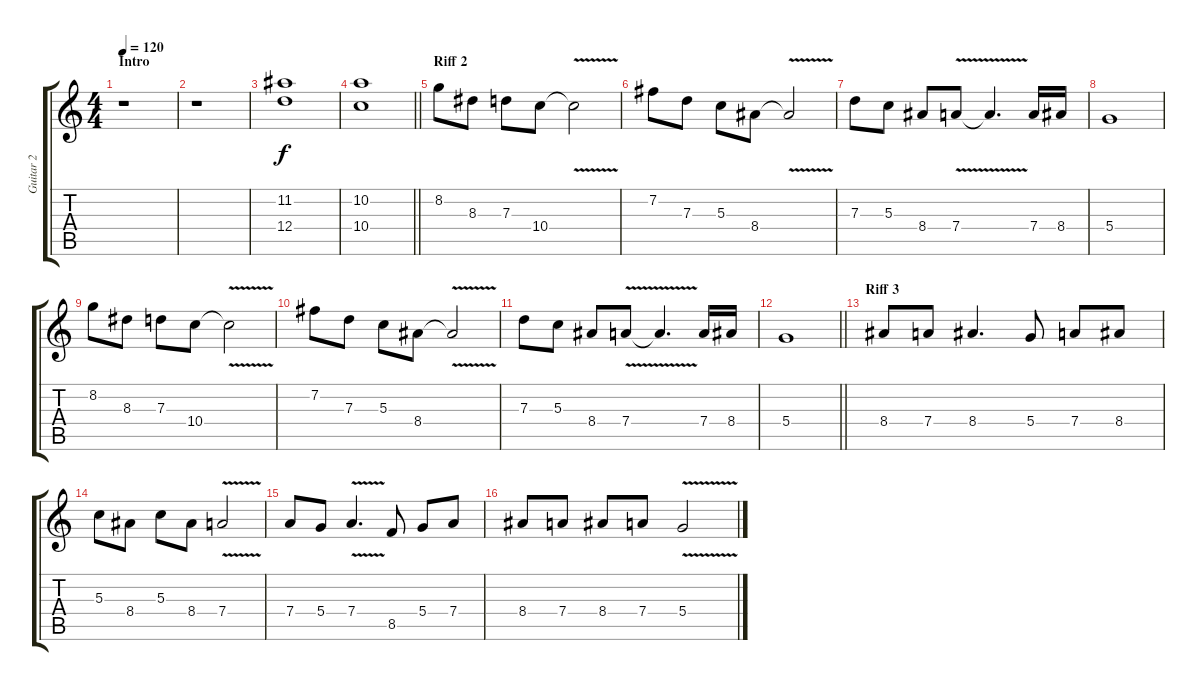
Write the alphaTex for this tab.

\track ("Guitar 2" "Guitar 2") {instrument acousticguitarsteel}
\staff {score tabs}
\tuning (E4 B3 G3 D3 A2 E2) {hide}
\ts (4 4)
\section ("" "Intro")
\tempo 120
\clef g2
\ks c
r.1{dy f instrument acousticguitarsteel} |
r.1 |
(11.2 12.4).1 |
\barLineRight lightlight
(10.2 10.4).1 |
\section ("" "Riff 2")
8.2.8 8.3.8 7.3.8 10.4.8 10.4{v t}.2 |
7.2.8 7.3.8 5.3.8 8.4.8 8.4{v t}.2 |
7.3.8 5.3.8 8.4.8 7.4{v}.8 7.4{v t}.4{d} 7.4.16 8.4.16 |
5.4.1 |
8.2.8 8.3.8 7.3.8 10.4.8 10.4{v t}.2 |
7.2.8 7.3.8 5.3.8 8.4.8 8.4{v t}.2 |
7.3.8 5.3.8 8.4.8 7.4{v}.8 7.4{v t}.4{d} 7.4.16 8.4.16 |
\barLineRight lightlight
5.4.1 |
\section ("" "Riff 3")
8.4.8 7.4.8 8.4.4{d} 5.4.8 7.4.8 8.4.8 |
5.3.8 8.4.8 5.3.8 8.4.8 7.4{v}.2 |
7.4.8 5.4.8 7.4{v}.4{d} 8.5.8 5.4.8 7.4.8 |
8.4.8 7.4.8 8.4.8 7.4.8 5.4{v}.2
